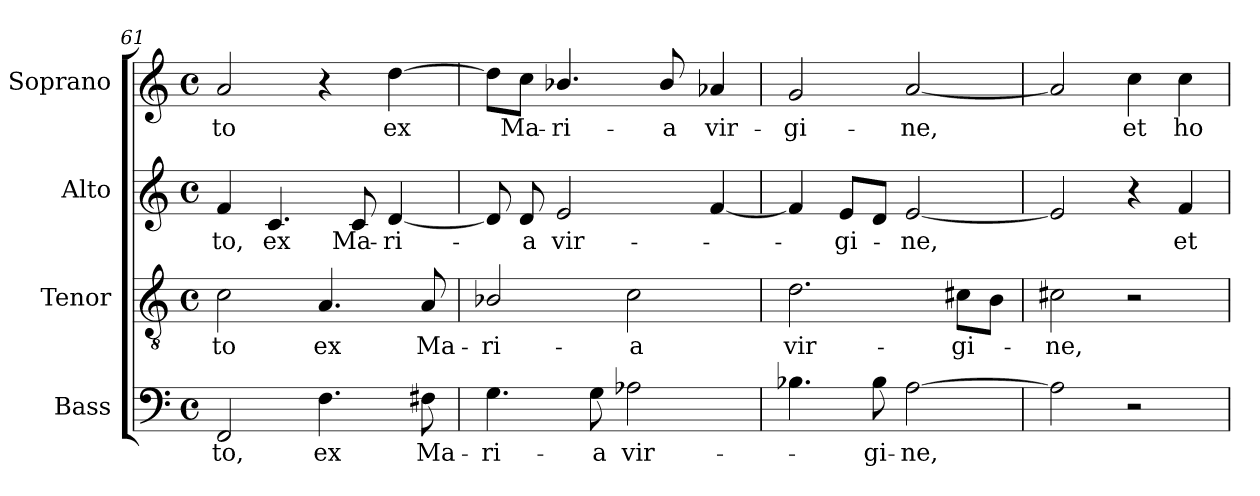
**kern	**text	**kern	**text	**kern	**text	**kern	**text
*part4	*part4	*part3	*part3	*part2	*part2	*part1	*part1
*staff4	*staff4	*staff3	*staff3	*staff2	*staff2	*staff1	*staff1
*I"Bass	*	*I"Tenor	*	*I"Alto	*	*I"Soprano	*
*I'B.	*	*I'T.	*	*I'A.	*	*I'S.	*
*clefF4	*	*clefGv2	*	*clefG2	*	*clefG2	*
*	*	*ITrd7c12	*	*	*	*	*
*k[]	*	*k[]	*	*k[]	*	*k[]	*
*C:	*	*C:	*	*C:	*	*C:	*
*M4/4	*	*M4/4	*	*M4/4	*	*M4/4	*
*met(c)	*	*met(c)	*	*met(c)	*	*met(c)	*
=61	=61	=61	=61	=61	=61	=61	=61
!	!LO:LY:b:color=#000000	!	!	!	!	!	!
!	!	!	!LO:LY:b:color=#000000	!	!	!	!
!	!	!	!	!	!LO:LY:b:color=#000000	!	!
!	!	!	!	!	!	!	!LO:LY:b:color=#000000
2FFi/	-to,	2Ci\	-to	4fi/	-to,	2ai/	-to
!	!	!	!	!	!LO:LY:b:color=#000000	!	!
.	.	.	.	4.ci/	ex	.	.
!	!LO:LY:b:color=#000000	!	!	!	!	!	!
!	!	!	!LO:LY:b:color=#000000	!	!	!	!
4.Fi\	ex	4.AAi/	ex	.	.	4r	.
!	!	!	!	!	!LO:LY:b:color=#000000	!	!
.	.	.	.	8ci/	Ma-	.	.
!	!	!	!	!	!LO:LY:b:color=#000000	!	!
!	!	!	!	!	!	!	!LO:LY:b:color=#000000
.	.	.	.	[4di/	-ri-	[4ddi\	ex
!	!LO:LY:b:color=#000000	!	!	!	!	!	!
!	!	!	!LO:LY:b:color=#000000	!	!	!	!
8F#Xi\	Ma-	8AAi/	Ma-	.	.	.	.
!!LO:LB:g=z
=62	=62	=62	=62	=62	=62	=62	=62
!	!LO:LY:b:color=#000000	!	!	!	!	!	!
!	!	!	!LO:LY:b:color=#000000	!	!	!	!
4.Gi\	-ri-	2BB-Xi/	-ri-	8di/]	.	8ddi\L]	.
!	!	!	!	!	!LO:LY:b:color=#000000	!	!
!	!	!	!	!	!	!	!LO:LY:b:color=#000000
.	.	.	.	8di/	-a	8cci\J	Ma-
!	!	!	!	!	!LO:LY:b:color=#000000	!	!
!	!	!	!	!	!	!	!LO:LY:b:color=#000000
.	.	.	.	2ei/	vir-	4.b-Xi/	-ri-
!	!LO:LY:b:color=#000000	!	!	!	!	!	!
8Gi\	-a	.	.	.	.	.	.
!	!LO:LY:b:color=#000000	!	!	!	!	!	!
!	!	!	!LO:LY:b:color=#000000	!	!	!	!
2A-Xi\	vir-	2Ci\	-a	.	.	.	.
!	!	!	!	!	!	!	!LO:LY:b:color=#000000
.	.	.	.	.	.	8b-i/	-a
!	!	!	!	!	!	!	!LO:LY:b:color=#000000
.	.	.	.	[4fi/	.	4a-i/	vir-
=63	=63	=63	=63	=63	=63	=63	=63
!	!	!	!LO:LY:b:color=#000000	!	!	!	!
!	!	!	!	!	!	!	!LO:LY:b:color=#000000
4.B-Xi\	.	2.Di\	vir-	4fi/]	.	2gi/	-gi-
!	!	!	!	!	!LO:LY:b:color=#000000	!	!
.	.	.	.	8ei/L	-gi-	.	.
!	!LO:LY:b:color=#000000	!	!	!	!	!	!
8B-i\	-gi-	.	.	8di/J	.	.	.
!	!LO:LY:b:color=#000000	!	!	!	!	!	!
!	!	!	!	!	!LO:LY:b:color=#000000	!	!
!	!	!	!	!	!	!	!LO:LY:b:color=#000000
[2Ai\	-ne,	.	.	[2ei/	-ne,	[2ai/	-ne,
!	!	!	!LO:LY:b:color=#000000	!	!	!	!
.	.	8C#Xi\L	-gi-	.	.	.	.
.	.	8BBi\J	.	.	.	.	.
=64	=64	=64	=64	=64	=64	=64	=64
!	!	!	!LO:LY:b:color=#000000	!	!	!	!
2Ai\]	.	2C#Xi\	-ne,	2ei/]	.	2ai/]	.
!	!	!	!	!	!	!	!LO:LY:b:color=#000000
2r	.	2r	.	4r	.	4cci\	et
!	!	!	!	!	!LO:LY:b:color=#000000	!	!
!	!	!	!	!	!	!	!LO:LY:b:color=#000000
.	.	.	.	4fi/	et	4cci\	ho-
=	=	=	=	=	=	=	=
*-	*-	*-	*-	*-	*-	*-	*-
